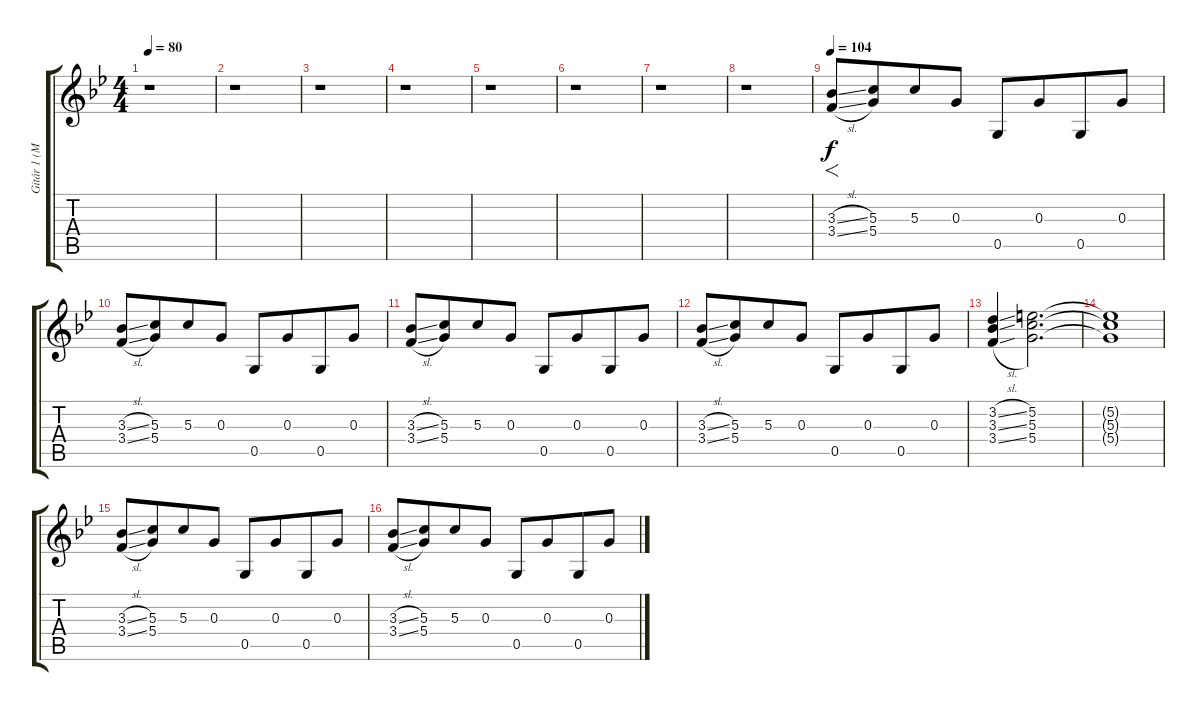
\track ("Gitár 1 (Micky Moody/Mel Galley/John Syk" "Gitár 1 (M") {instrument distortionguitar}
\staff {score tabs}
\tuning (D4 B3 G3 D3 G2 D2) {hide}
\ts (4 4)
\tempo 80
\clef g2
\ks bb
r.1{dy f instrument distortionguitar} |
r.1 |
r.1 |
r.1 |
r.1 |
r.1 |
r.1 |
r.1 |
\tempo 104
(3.3{sl} 3.4{sl}).8{f} (5.3 5.4).8{beam merge} 5.3.8 0.3.8 0.5.8 0.3.8{beam merge} 0.5.8 0.3.8 |
(3.3{sl} 3.4{sl}).8 (5.3 5.4).8{beam merge} 5.3.8 0.3.8 0.5.8 0.3.8{beam merge} 0.5.8 0.3.8 |
(3.3{sl} 3.4{sl}).8 (5.3 5.4).8{beam merge} 5.3.8 0.3.8 0.5.8 0.3.8{beam merge} 0.5.8 0.3.8 |
(3.3{sl} 3.4{sl}).8 (5.3 5.4).8{beam merge} 5.3.8 0.3.8 0.5.8 0.3.8{beam merge} 0.5.8 0.3.8 |
(3.2{sl} 3.3{sl} 3.4{sl}).4 (5.2 5.3 5.4).2{d} |
(5.2{t} 5.3{t} 5.4{t}).1 |
(3.3{sl} 3.4{sl}).8 (5.3 5.4).8{beam merge} 5.3.8 0.3.8 0.5.8 0.3.8{beam merge} 0.5.8 0.3.8 |
(3.3{sl} 3.4{sl}).8 (5.3 5.4).8{beam merge} 5.3.8 0.3.8 0.5.8 0.3.8{beam merge} 0.5.8 0.3.8
